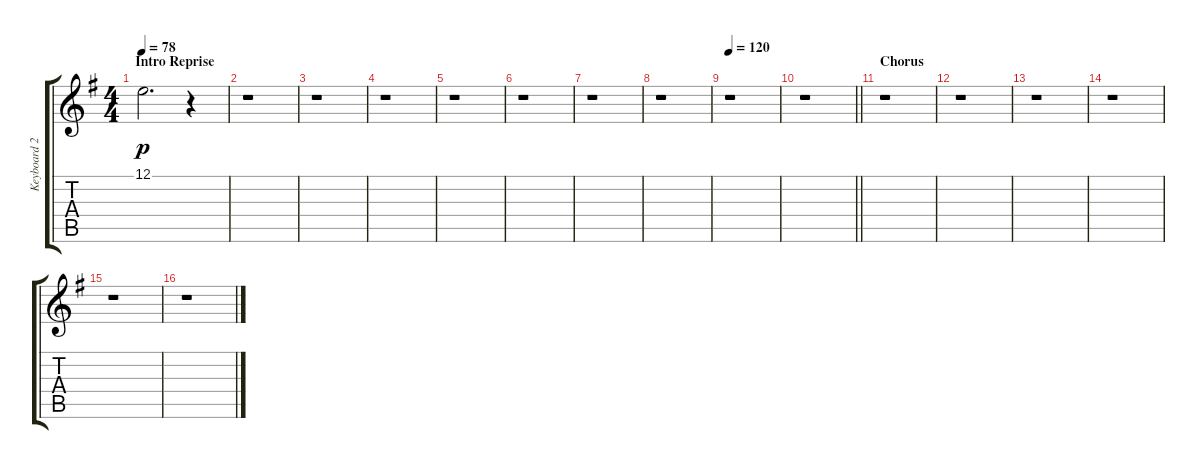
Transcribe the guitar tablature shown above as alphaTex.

\track ("Keyboard 2" "Keyboard 2") {instrument flute}
\staff {score tabs}
\tuning (E4 B3 G3 D3 A2 E2) {hide}
\ts (4 4)
\section ("" "Intro Reprise")
\tempo 78
\clef g2
\ks g
12.1.2{d dy p} r.4 |
r.1 |
r.1 |
r.1 |
r.1 |
r.1 |
r.1 |
r.1 |
\tempo 120
r.1 |
\barLineRight lightlight
r.1 |
\section ("" "Chorus")
r.1 |
r.1 |
r.1 |
r.1 |
r.1 |
r.1
